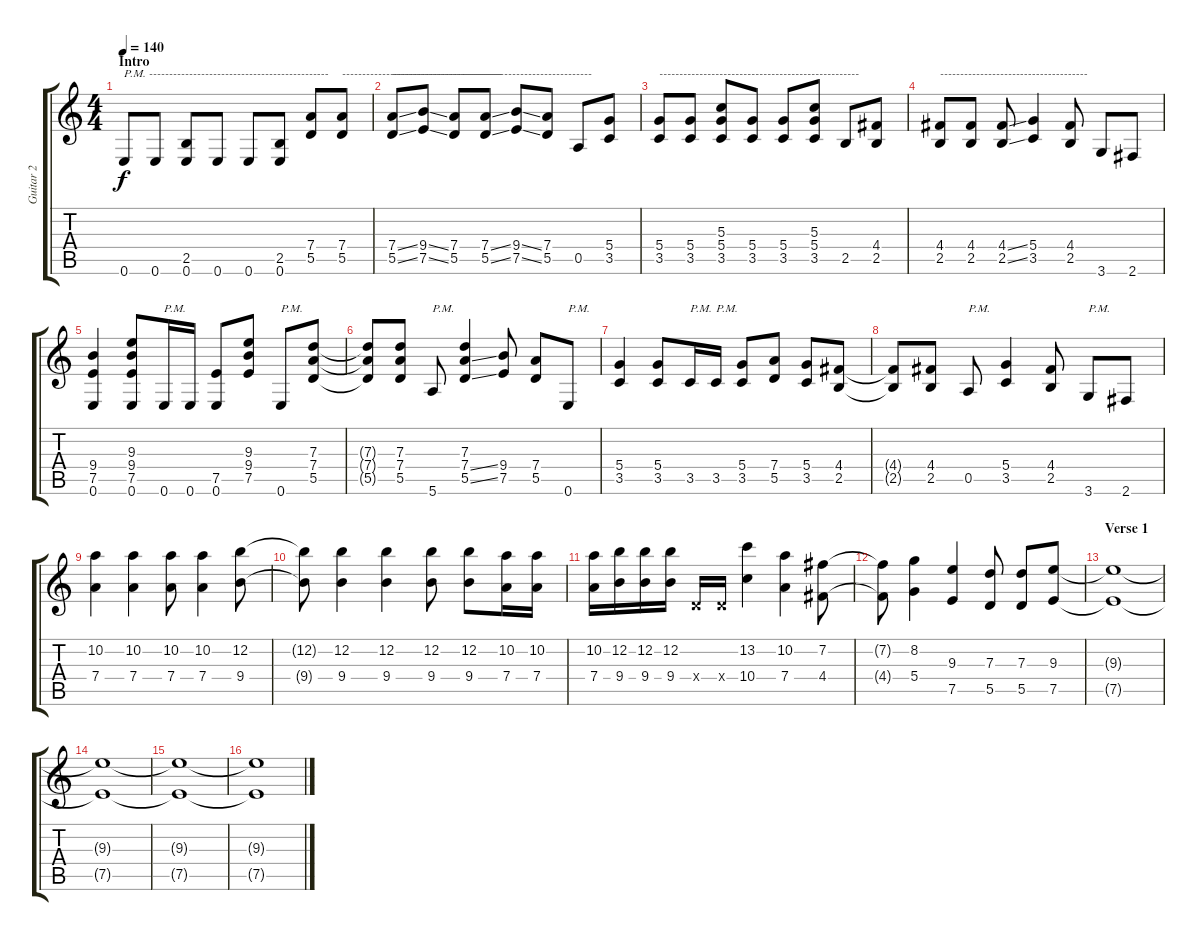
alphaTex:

\track ("Guitar 2" "Guitar 2") {instrument distortionguitar}
\staff {score tabs}
\tuning (E4 B3 G3 D3 A2 E2) {hide}
\ts (4 4)
\section ("" "Intro")
\tempo 140
\clef g2
\ks c
0.6.8{txt "P.M. ---------------------------------------------" dy f volume 16 instrument electricguitarmuted} 0.6.8 (2.5 0.6).8 0.6.8 0.6.8 (2.5 0.6).8 (7.4 5.5).8 (7.4 5.5).8{txt "----------------------------------------"} |
(7.4{ss} 5.5{ss}).8{txt "--------------------------------------------------"} (9.4{ss} 7.5{ss}).8 (7.4 5.5).8 (7.4{ss} 5.5{ss}).8 (9.4{ss} 7.5{ss}).8 (7.4 5.5).8 0.5.8 (5.4 3.5).8 |
(5.4 3.5).8{txt "--------------------------------------------------"} (5.4 3.5).8 (5.3 5.4 3.5).8 (5.4 3.5).8 (5.4 3.5).8 (5.3 5.4 3.5).8 2.5.8 (4.4 2.5).8 |
(4.4 2.5).8{txt "-------------------------------------"} (4.4 2.5).8 (4.4{ss} 2.5{ss}).8 (5.4 3.5).4 (4.4 2.5).8 3.6.8 2.6.8 |
(9.4 7.5 0.6).4{instrument distortionguitar} (9.3 9.4 7.5 0.6).8 0.6.16{txt "P.M." instrument electricguitarmuted} 0.6.16 (7.5 0.6).8{instrument distortionguitar} (9.3 9.4 7.5).8 0.6.8{txt "P.M." instrument electricguitarmuted} (7.3 7.4 5.5).8{instrument distortionguitar} |
(7.3{t} 7.4{t} 5.5{t}).8 (7.3 7.4 5.5).8 5.6.8{txt "P.M." instrument electricguitarmuted} (7.3 7.4{ss} 5.5{ss}).4{instrument distortionguitar} (9.4 7.5).8 (7.4 5.5).8 0.6.8{txt "P.M." instrument electricguitarmuted} |
(5.4 3.5).4{instrument distortionguitar} (5.4 3.5).8 3.5.16{txt "P.M." instrument electricguitarmuted} 3.5.16{txt "P.M."} (5.4 3.5).8{instrument distortionguitar} (7.4 5.5).8 (5.4 3.5).8 (4.4 2.5).8 |
(4.4{t} 2.5{t}).8 (4.4 2.5).8 0.5.8{txt "P.M." instrument electricguitarmuted} (5.4 3.5).4{instrument distortionguitar} (4.4 2.5).8 3.6.8{txt "P.M." instrument electricguitarmuted} 2.6.8 |
(10.2 7.4).4 (10.2 7.4).4 (10.2 7.4).8 (10.2 7.4).4 (12.2 9.4).8 |
(12.2{t} 9.4{t}).8 (12.2 9.4).4 (12.2 9.4).4 (12.2 9.4).8 (12.2 9.4).8 (10.2 7.4).16 (10.2 7.4).16 |
(10.2 7.4).16 (12.2 9.4).16 (12.2 9.4).16 (12.2 9.4).16 0.4{x}.16 0.4{x}.16 (13.2 10.4).4 (10.2 7.4).4 (7.2 4.4).8 |
(7.2{t} 4.4{t}).8 (8.2 5.4).4 (9.3 7.5).4 (7.3 5.5).8 (7.3 5.5).8 (9.3 7.5).8 |
\section ("" "Verse 1")
(9.3{t} 7.5{t}).1 |
(9.3{t} 7.5{t}).1 |
(9.3{t} 7.5{t}).1 |
(9.3{t} 7.5{t}).1
